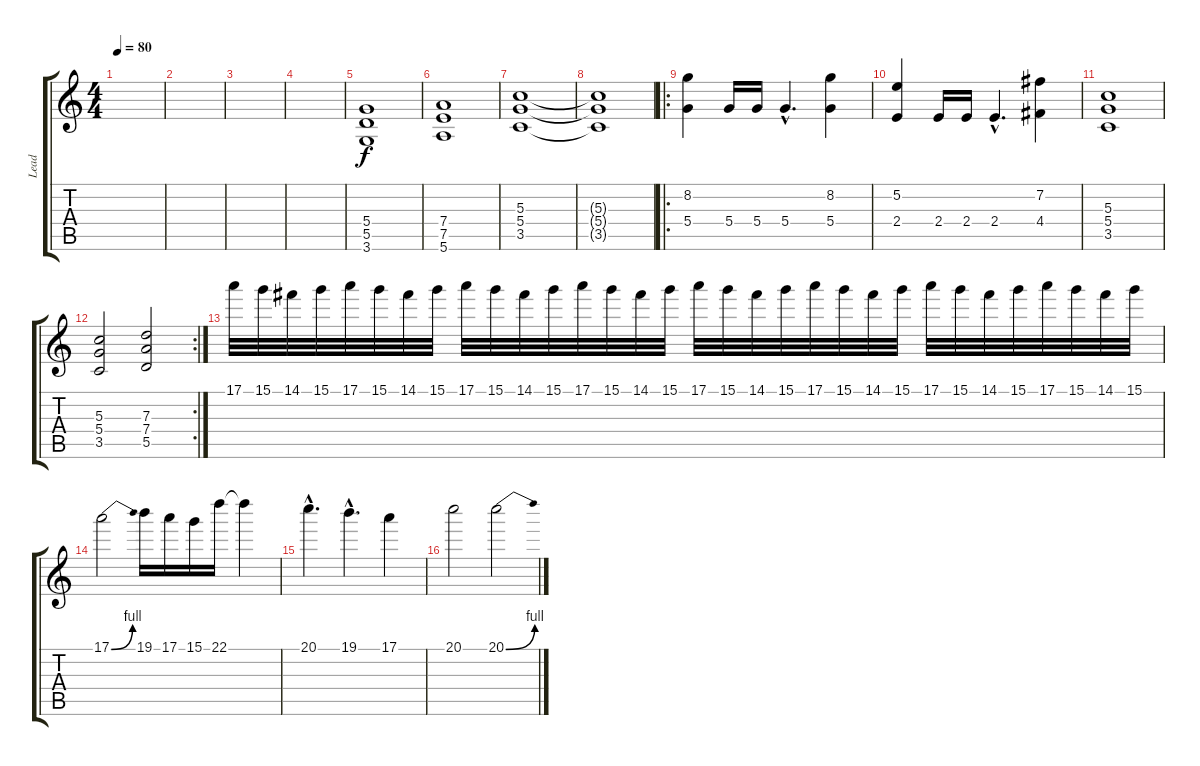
\track ("Lead" "Lead") {instrument distortionguitar}
\staff {score tabs}
\tuning (E4 B3 G3 D3 A2 E2) {hide}
\ts (4 4)
\tempo 80
\clef g2
\ks c
|
|
|
|
(5.4 5.5 3.6).1{volume 13} |
(7.4 7.5 5.6).1 |
(5.3 5.4 3.5).1 |
(5.3{t} 5.4{t} 3.5{t}).1 |
\ro
(8.2 5.4).4 5.4.16 5.4.16 5.4{hac}.4{d} (8.2 5.4).4 |
(5.2 2.4).4 2.4.16 2.4.16 2.4{hac}.4{d} (7.2 4.4).4 |
(5.3 5.4 3.5).1 |
\rc 2
(5.3 5.4 3.5).2 (7.3 7.4 5.5).2 |
17.1.32 15.1.32 14.1.32 15.1.32 17.1.32 15.1.32 14.1.32 15.1.32 17.1.32 15.1.32 14.1.32 15.1.32 17.1.32 15.1.32 14.1.32 15.1.32 17.1.32 15.1.32 14.1.32 15.1.32 17.1.32 15.1.32 14.1.32 15.1.32 17.1.32 15.1.32 14.1.32 15.1.32 17.1.32 15.1.32 14.1.32 15.1.32 |
17.1{be (bend 0 0 60 4)}.2 19.1.16 17.1.16 15.1.16 22.1.16 22.1{t}.4 |
20.1{hac}.4{d} 19.1{hac}.4{d} 17.1.4 |
20.1.2 20.1{be (bend 0 0 60 4)}.2
